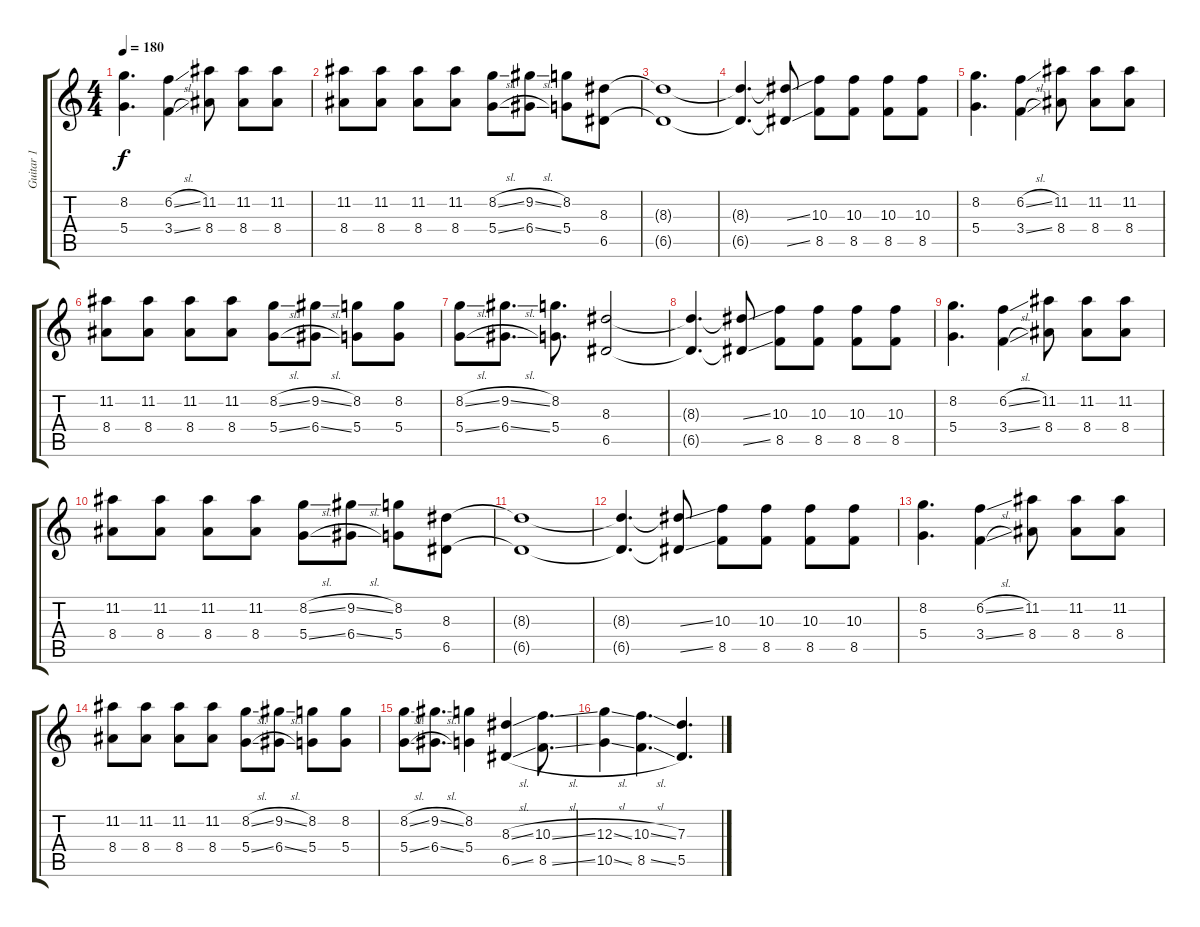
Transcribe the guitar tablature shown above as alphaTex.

\track ("Guitar 1" "Guitar 1") {instrument distortionguitar}
\staff {score tabs}
\tuning (E4 B3 G3 D3 A2 E2) {hide}
\ts (4 4)
\tempo 180
\clef g2
\ks c
(8.2 5.4).4{d dy f} (6.2{sl} 3.4{sl}).4 (11.2 8.4).8 (11.2 8.4).8 (11.2 8.4).8 |
(11.2 8.4).8 (11.2 8.4).8 (11.2 8.4).8 (11.2 8.4).8 (8.2{sl} 5.4{sl}).8 (9.2{sl} 6.4{sl}).8 (8.2 5.4).8 (8.3 6.5).8 |
(8.3{t} 6.5{t}).1 |
(8.3{t} 6.5{t}).4{d} (8.3{ss t} 6.5{ss t}).8 (10.3 8.5).8 (10.3 8.5).8 (10.3 8.5).8 (10.3 8.5).8 |
(8.2 5.4).4{d} (6.2{sl} 3.4{sl}).4 (11.2 8.4).8 (11.2 8.4).8 (11.2 8.4).8 |
(11.2 8.4).8 (11.2 8.4).8 (11.2 8.4).8 (11.2 8.4).8 (8.2{sl} 5.4{sl}).8 (9.2{sl} 6.4{sl}).8 (8.2 5.4).8 (8.2 5.4).8 |
(8.2{sl} 5.4{sl}).8 (9.2{sl} 6.4{sl}).8{d} (8.2 5.4).8{d} (8.3 6.5).2 |
(8.3{t} 6.5{t}).4{d} (8.3{ss t} 6.5{ss t}).8 (10.3 8.5).8 (10.3 8.5).8 (10.3 8.5).8 (10.3 8.5).8 |
(8.2 5.4).4{d} (6.2{sl} 3.4{sl}).4 (11.2 8.4).8 (11.2 8.4).8 (11.2 8.4).8 |
(11.2 8.4).8 (11.2 8.4).8 (11.2 8.4).8 (11.2 8.4).8 (8.2{sl} 5.4{sl}).8 (9.2{sl} 6.4{sl}).8 (8.2 5.4).8 (8.3 6.5).8 |
(8.3{t} 6.5{t}).1 |
(8.3{t} 6.5{t}).4{d} (8.3{ss t} 6.5{ss t}).8 (10.3 8.5).8 (10.3 8.5).8 (10.3 8.5).8 (10.3 8.5).8 |
(8.2 5.4).4{d} (6.2{sl} 3.4{sl}).4 (11.2 8.4).8 (11.2 8.4).8 (11.2 8.4).8 |
(11.2 8.4).8 (11.2 8.4).8 (11.2 8.4).8 (11.2 8.4).8 (8.2{sl} 5.4{sl}).8 (9.2{sl} 6.4{sl}).8 (8.2 5.4).8 (8.2 5.4).8 |
(8.2{sl} 5.4{sl}).8 (9.2{sl} 6.4{sl}).8{d} (8.2 5.4).4 (8.3{sl} 6.5{sl}).4 (10.3{sl} 8.5{sl}).8{d} |
(12.3{sl} 10.5{sl}).4 (10.3{sl} 8.5{sl}).4{d} (7.3 5.5).4{d}
